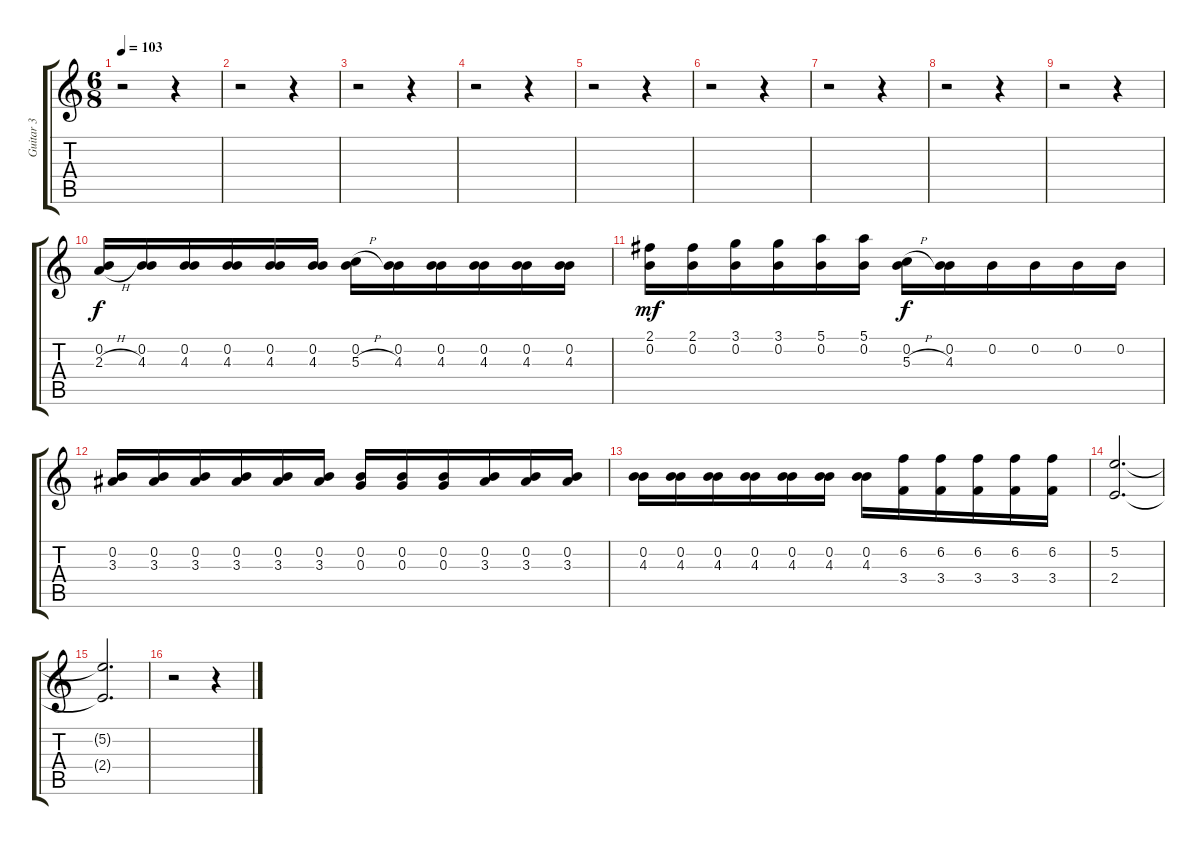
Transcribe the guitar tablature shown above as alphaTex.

\track ("Guitar 3" "Guitar 3") {instrument overdrivenguitar}
\staff {score tabs}
\tuning (E4 B3 G3 D3 A2 E2) {hide}
\ts (6 8)
\tempo 103
\clef g2
\ks c
r.2{dy f} r.4 |
r.2 r.4 |
r.2 r.4 |
r.2 r.4 |
r.2 r.4 |
r.2 r.4 |
r.2 r.4 |
r.2 r.4 |
r.2 r.4 |
(0.2 2.3{h}).16{volume 16 balance 0} (0.2 4.3).16 (0.2 4.3).16 (0.2 4.3).16 (0.2 4.3).16 (0.2 4.3).16 (0.2 5.3{h}).16 (0.2 4.3).16 (0.2 4.3).16 (0.2 4.3).16 (0.2 4.3).16 (0.2 4.3).16 |
(2.1 0.2).16{dy mf} (2.1 0.2).16 (3.1 0.2).16 (3.1 0.2).16 (5.1 0.2).16 (5.1 0.2).16 (0.2 5.3{h}).16{dy f} (0.2 4.3).16 0.2.16 0.2.16 0.2.16 0.2.16 |
(0.2 3.3).16 (0.2 3.3).16 (0.2 3.3).16 (0.2 3.3).16 (0.2 3.3).16 (0.2 3.3).16 (0.2 0.3).16 (0.2 0.3).16 (0.2 0.3).16 (0.2 3.3).16 (0.2 3.3).16 (0.2 3.3).16 |
(0.2 4.3).16 (0.2 4.3).16 (0.2 4.3).16 (0.2 4.3).16 (0.2 4.3).16 (0.2 4.3).16 (0.2 4.3).16 (6.2 3.4).16 (6.2 3.4).16 (6.2 3.4).16 (6.2 3.4).16 (6.2 3.4).16 |
(5.2 2.4).2{d volume 0} |
(5.2{t} 2.4{t}).2{d} |
r.2 r.4
